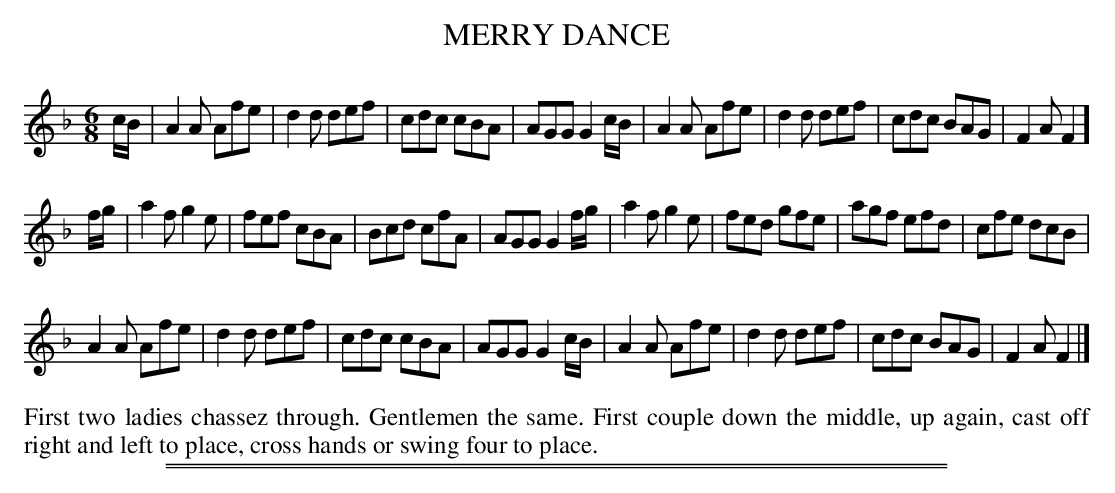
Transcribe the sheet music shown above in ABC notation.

X:1
T: MERRY DANCE
M: 6/8
L: 1/8
K: F
c/B/ |\
A2A Afe | d2d def | cdc cBA | AGG G2c/B/ |\
A2A Afe | d2d def | cdc BAG | F2A F2 ]
f/g/ |\
a2f g2e | fef cBA | Bcd cfA | AGG G2f/g/ |\
a2f g2e | fed gfe | agf efd | cfe dcB |
A2A Afe | d2d def | cdc cBA | AGG G2c/B/ |\
A2A Afe | d2d def | cdc BAG | F2A F2 |]
%%begintext align
First two ladies chassez through.
Gentlemen the same.
First couple down the middle, up again,
cast off right and left to place,
cross hands or swing four to place.
